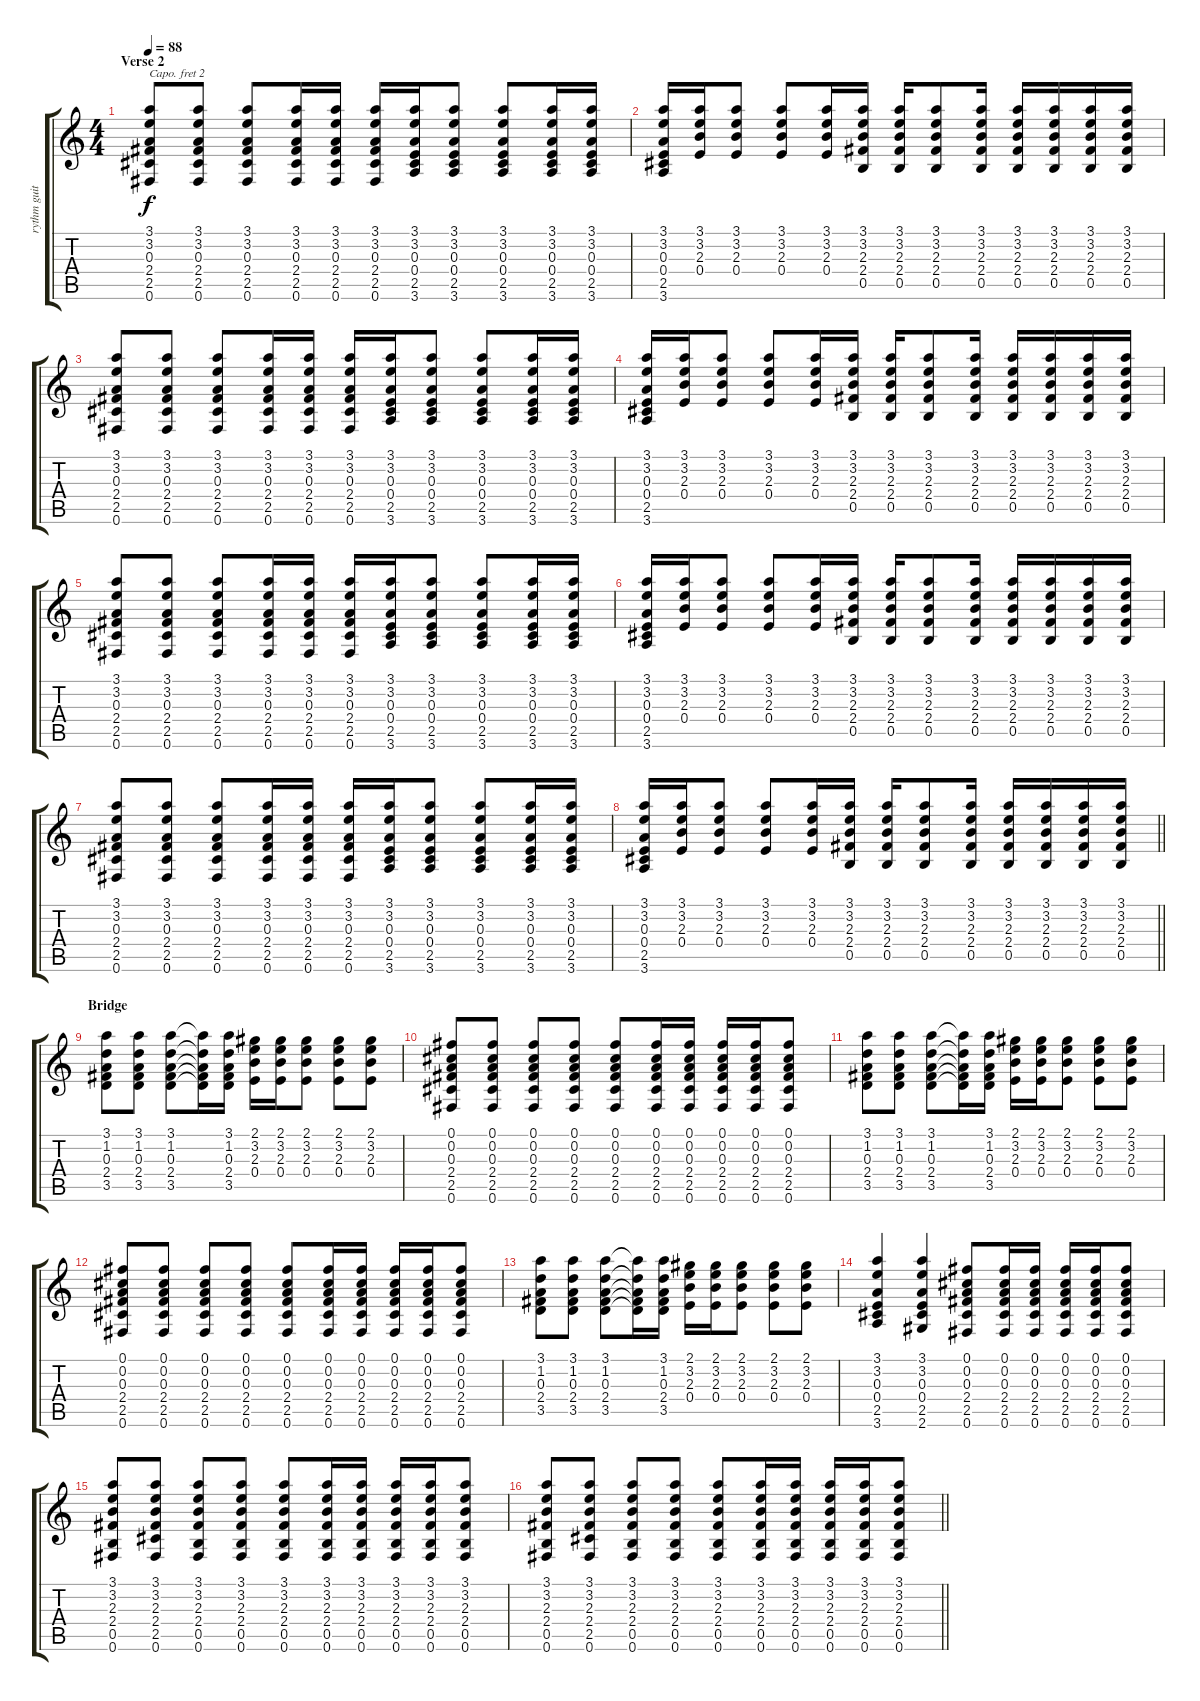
\track ("rythm guitar" "rythm guit") {instrument acousticguitarsteel}
\staff {score tabs}
\capo 2
\tuning (E4 B3 G3 D3 A2 E2) {hide}
\ts (4 4)
\section ("" "Verse 2")
\tempo 88
\clef g2
\ks c
(3.1 3.2 0.3 2.4 2.5 0.6).8{dy f} (3.1 3.2 0.3 2.4 2.5 0.6).8 (3.1 3.2 0.3 2.4 2.5 0.6).8 (3.1 3.2 0.3 2.4 2.5 0.6).16 (3.1 3.2 0.3 2.4 2.5 0.6).16 (3.1 3.2 0.3 2.4 2.5 0.6).16 (3.1 3.2 0.3 0.4 2.5 3.6).16 (3.1 3.2 0.3 0.4 2.5 3.6).8 (3.1 3.2 0.3 0.4 2.5 3.6).8 (3.1 3.2 0.3 0.4 2.5 3.6).16 (3.1 3.2 0.3 0.4 2.5 3.6).16 |
(3.1 3.2 0.3 0.4 2.5 3.6).16 (3.1 3.2 2.3 0.4).16 (3.1 3.2 2.3 0.4).8 (3.1 3.2 2.3 0.4).8 (3.1 3.2 2.3 0.4).16 (3.1 3.2 2.3 2.4 0.5).16 (3.1 3.2 2.3 2.4 0.5).16 (3.1 3.2 2.3 2.4 0.5).8 (3.1 3.2 2.3 2.4 0.5).16 (3.1 3.2 2.3 2.4 0.5).16 (3.1 3.2 2.3 2.4 0.5).16 (3.1 3.2 2.3 2.4 0.5).16 (3.1 3.2 2.3 2.4 0.5).16 |
(3.1 3.2 0.3 2.4 2.5 0.6).8 (3.1 3.2 0.3 2.4 2.5 0.6).8 (3.1 3.2 0.3 2.4 2.5 0.6).8 (3.1 3.2 0.3 2.4 2.5 0.6).16 (3.1 3.2 0.3 2.4 2.5 0.6).16 (3.1 3.2 0.3 2.4 2.5 0.6).16 (3.1 3.2 0.3 0.4 2.5 3.6).16 (3.1 3.2 0.3 0.4 2.5 3.6).8 (3.1 3.2 0.3 0.4 2.5 3.6).8 (3.1 3.2 0.3 0.4 2.5 3.6).16 (3.1 3.2 0.3 0.4 2.5 3.6).16 |
(3.1 3.2 0.3 0.4 2.5 3.6).16 (3.1 3.2 2.3 0.4).16 (3.1 3.2 2.3 0.4).8 (3.1 3.2 2.3 0.4).8 (3.1 3.2 2.3 0.4).16 (3.1 3.2 2.3 2.4 0.5).16 (3.1 3.2 2.3 2.4 0.5).16 (3.1 3.2 2.3 2.4 0.5).8 (3.1 3.2 2.3 2.4 0.5).16 (3.1 3.2 2.3 2.4 0.5).16 (3.1 3.2 2.3 2.4 0.5).16 (3.1 3.2 2.3 2.4 0.5).16 (3.1 3.2 2.3 2.4 0.5).16 |
(3.1 3.2 0.3 2.4 2.5 0.6).8 (3.1 3.2 0.3 2.4 2.5 0.6).8 (3.1 3.2 0.3 2.4 2.5 0.6).8 (3.1 3.2 0.3 2.4 2.5 0.6).16 (3.1 3.2 0.3 2.4 2.5 0.6).16 (3.1 3.2 0.3 2.4 2.5 0.6).16 (3.1 3.2 0.3 0.4 2.5 3.6).16 (3.1 3.2 0.3 0.4 2.5 3.6).8 (3.1 3.2 0.3 0.4 2.5 3.6).8 (3.1 3.2 0.3 0.4 2.5 3.6).16 (3.1 3.2 0.3 0.4 2.5 3.6).16 |
(3.1 3.2 0.3 0.4 2.5 3.6).16 (3.1 3.2 2.3 0.4).16 (3.1 3.2 2.3 0.4).8 (3.1 3.2 2.3 0.4).8 (3.1 3.2 2.3 0.4).16 (3.1 3.2 2.3 2.4 0.5).16 (3.1 3.2 2.3 2.4 0.5).16 (3.1 3.2 2.3 2.4 0.5).8 (3.1 3.2 2.3 2.4 0.5).16 (3.1 3.2 2.3 2.4 0.5).16 (3.1 3.2 2.3 2.4 0.5).16 (3.1 3.2 2.3 2.4 0.5).16 (3.1 3.2 2.3 2.4 0.5).16 |
(3.1 3.2 0.3 2.4 2.5 0.6).8 (3.1 3.2 0.3 2.4 2.5 0.6).8 (3.1 3.2 0.3 2.4 2.5 0.6).8 (3.1 3.2 0.3 2.4 2.5 0.6).16 (3.1 3.2 0.3 2.4 2.5 0.6).16 (3.1 3.2 0.3 2.4 2.5 0.6).16 (3.1 3.2 0.3 0.4 2.5 3.6).16 (3.1 3.2 0.3 0.4 2.5 3.6).8 (3.1 3.2 0.3 0.4 2.5 3.6).8 (3.1 3.2 0.3 0.4 2.5 3.6).16 (3.1 3.2 0.3 0.4 2.5 3.6).16 |
\barLineRight lightlight
(3.1 3.2 0.3 0.4 2.5 3.6).16 (3.1 3.2 2.3 0.4).16 (3.1 3.2 2.3 0.4).8 (3.1 3.2 2.3 0.4).8 (3.1 3.2 2.3 0.4).16 (3.1 3.2 2.3 2.4 0.5).16 (3.1 3.2 2.3 2.4 0.5).16 (3.1 3.2 2.3 2.4 0.5).8 (3.1 3.2 2.3 2.4 0.5).16 (3.1 3.2 2.3 2.4 0.5).16 (3.1 3.2 2.3 2.4 0.5).16 (3.1 3.2 2.3 2.4 0.5).16 (3.1 3.2 2.3 2.4 0.5).16 |
\section ("" "Bridge")
(3.1 1.2 0.3 2.4 3.5).8 (3.1 1.2 0.3 2.4 3.5).8 (3.1 1.2 0.3 2.4 3.5).8 (3.1{t} 1.2{t} 0.3{t} 2.4{t} 3.5{t}).16 (3.1 1.2 0.3 2.4 3.5).16 (2.1 3.2 2.3 0.4).16 (2.1 3.2 2.3 0.4).16 (2.1 3.2 2.3 0.4).8 (2.1 3.2 2.3 0.4).8 (2.1 3.2 2.3 0.4).8 |
(0.1 0.2 0.3 2.4 2.5 0.6).8 (0.1 0.2 0.3 2.4 2.5 0.6).8 (0.1 0.2 0.3 2.4 2.5 0.6).8 (0.1 0.2 0.3 2.4 2.5 0.6).8 (0.1 0.2 0.3 2.4 2.5 0.6).8 (0.1 0.2 0.3 2.4 2.5 0.6).16 (0.1 0.2 0.3 2.4 2.5 0.6).16 (0.1 0.2 0.3 2.4 2.5 0.6).16 (0.1 0.2 0.3 2.4 2.5 0.6).16 (0.1 0.2 0.3 2.4 2.5 0.6).8 |
(3.1 1.2 0.3 2.4 3.5).8 (3.1 1.2 0.3 2.4 3.5).8 (3.1 1.2 0.3 2.4 3.5).8 (3.1{t} 1.2{t} 0.3{t} 2.4{t} 3.5{t}).16 (3.1 1.2 0.3 2.4 3.5).16 (2.1 3.2 2.3 0.4).16 (2.1 3.2 2.3 0.4).16 (2.1 3.2 2.3 0.4).8 (2.1 3.2 2.3 0.4).8 (2.1 3.2 2.3 0.4).8 |
(0.1 0.2 0.3 2.4 2.5 0.6).8 (0.1 0.2 0.3 2.4 2.5 0.6).8 (0.1 0.2 0.3 2.4 2.5 0.6).8 (0.1 0.2 0.3 2.4 2.5 0.6).8 (0.1 0.2 0.3 2.4 2.5 0.6).8 (0.1 0.2 0.3 2.4 2.5 0.6).16 (0.1 0.2 0.3 2.4 2.5 0.6).16 (0.1 0.2 0.3 2.4 2.5 0.6).16 (0.1 0.2 0.3 2.4 2.5 0.6).16 (0.1 0.2 0.3 2.4 2.5 0.6).8 |
(3.1 1.2 0.3 2.4 3.5).8 (3.1 1.2 0.3 2.4 3.5).8 (3.1 1.2 0.3 2.4 3.5).8 (3.1{t} 1.2{t} 0.3{t} 2.4{t} 3.5{t}).16 (3.1 1.2 0.3 2.4 3.5).16 (2.1 3.2 2.3 0.4).16 (2.1 3.2 2.3 0.4).16 (2.1 3.2 2.3 0.4).8 (2.1 3.2 2.3 0.4).8 (2.1 3.2 2.3 0.4).8 |
(3.1 3.2 0.3 0.4 2.5 3.6).4 (3.1 3.2 0.3 0.4 2.5 2.6).4 (0.1 0.2 0.3 2.4 2.5 0.6).8 (0.1 0.2 0.3 2.4 2.5 0.6).16 (0.1 0.2 0.3 2.4 2.5 0.6).16 (0.1 0.2 0.3 2.4 2.5 0.6).16 (0.1 0.2 0.3 2.4 2.5 0.6).16 (0.1 0.2 0.3 2.4 2.5 0.6).8 |
(3.1 3.2 2.3 2.4 0.5 0.6).8 (3.1 3.2 2.3 2.4 2.5 0.6).8 (3.1 3.2 2.3 2.4 0.5 0.6).8 (3.1 3.2 2.3 2.4 0.5 0.6).8 (3.1 3.2 2.3 2.4 0.5 0.6).8 (3.1 3.2 2.3 2.4 0.5 0.6).16 (3.1 3.2 2.3 2.4 0.5 0.6).16 (3.1 3.2 2.3 2.4 0.5 0.6).16 (3.1 3.2 2.3 2.4 0.5 0.6).16 (3.1 3.2 2.3 2.4 0.5 0.6).8 |
\barLineRight lightlight
(3.1 3.2 2.3 2.4 0.5 0.6).8 (3.1 3.2 2.3 2.4 2.5 0.6).8 (3.1 3.2 2.3 2.4 0.5 0.6).8 (3.1 3.2 2.3 2.4 0.5 0.6).8 (3.1 3.2 2.3 2.4 0.5 0.6).8 (3.1 3.2 2.3 2.4 0.5 0.6).16 (3.1 3.2 2.3 2.4 0.5 0.6).16 (3.1 3.2 2.3 2.4 0.5 0.6).16 (3.1 3.2 2.3 2.4 0.5 0.6).16 (3.1 3.2 2.3 2.4 0.5 0.6).8
